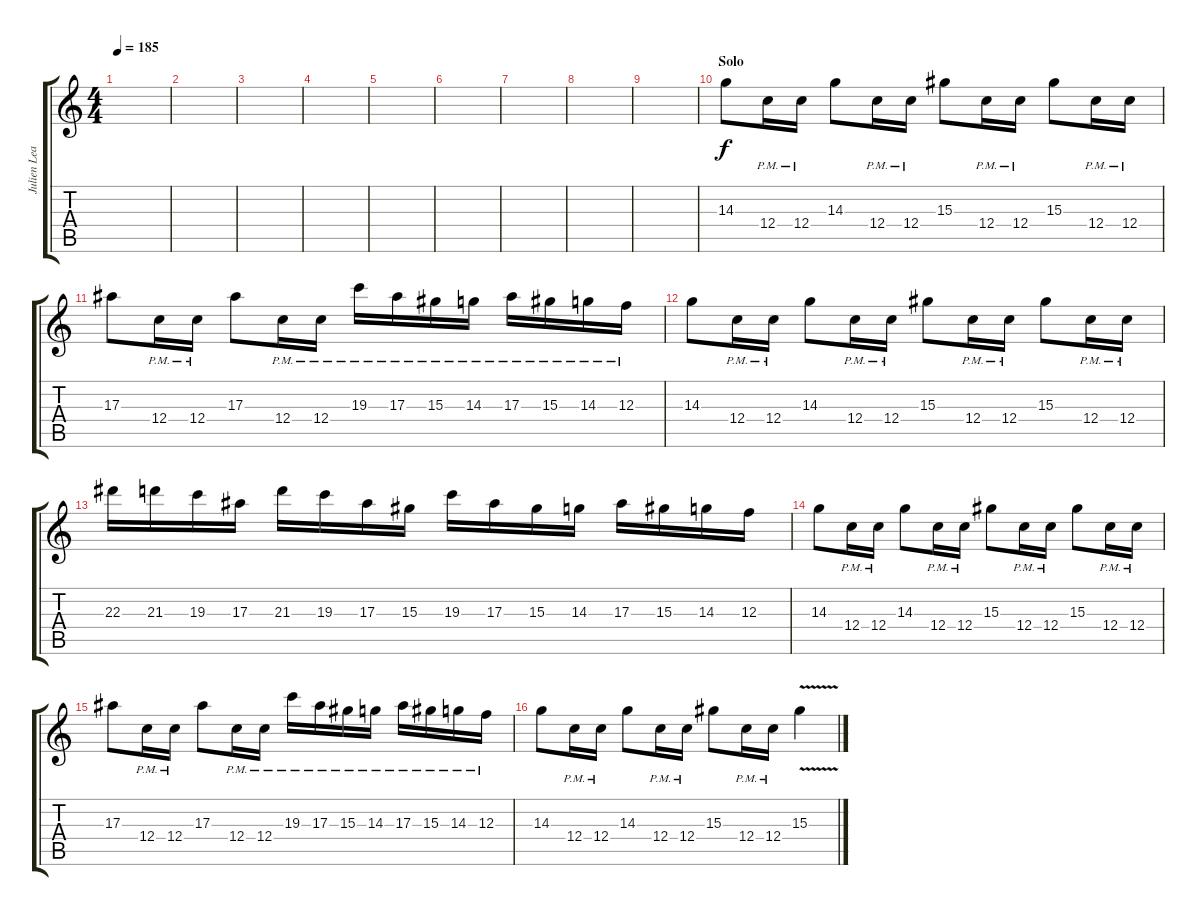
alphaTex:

\track ("Julien Lead" "Julien Lea") {instrument distortionguitar}
\staff {score tabs}
\tuning (D4 A3 F3 C3 G2 C2) {hide}
\ts (4 4)
\tempo 185
\clef g2
\ks c
|
|
|
|
|
|
|
|
|
\section ("" "Solo")
14.3.8 12.4{pm}.16 12.4{pm}.16 14.3.8 12.4{pm}.16 12.4{pm}.16 15.3.8 12.4{pm}.16 12.4{pm}.16 15.3.8 12.4{pm}.16 12.4{pm}.16 |
17.3.8 12.4{pm}.16 12.4{pm}.16 17.3.8 12.4{pm}.16 12.4{pm}.16 19.3{pm}.16 17.3{pm}.16 15.3{pm}.16 14.3{pm}.16 17.3{pm}.16 15.3{pm}.16 14.3{pm}.16 12.3{pm}.16 |
14.3.8 12.4{pm}.16 12.4{pm}.16 14.3.8 12.4{pm}.16 12.4{pm}.16 15.3.8 12.4{pm}.16 12.4{pm}.16 15.3.8 12.4{pm}.16 12.4{pm}.16 |
22.3.16 21.3.16 19.3.16 17.3.16 21.3.16 19.3.16 17.3.16 15.3.16 19.3.16 17.3.16 15.3.16 14.3.16 17.3.16 15.3.16 14.3.16 12.3.16 |
14.3.8 12.4{pm}.16 12.4{pm}.16 14.3.8 12.4{pm}.16 12.4{pm}.16 15.3.8 12.4{pm}.16 12.4{pm}.16 15.3.8 12.4{pm}.16 12.4{pm}.16 |
17.3.8 12.4{pm}.16 12.4{pm}.16 17.3.8 12.4{pm}.16 12.4{pm}.16 19.3{pm}.16 17.3{pm}.16 15.3{pm}.16 14.3{pm}.16 17.3{pm}.16 15.3{pm}.16 14.3{pm}.16 12.3{pm}.16 |
14.3.8 12.4{pm}.16 12.4{pm}.16 14.3.8 12.4{pm}.16 12.4{pm}.16 15.3.8 12.4{pm}.16 12.4{pm}.16 15.3{v}.4
